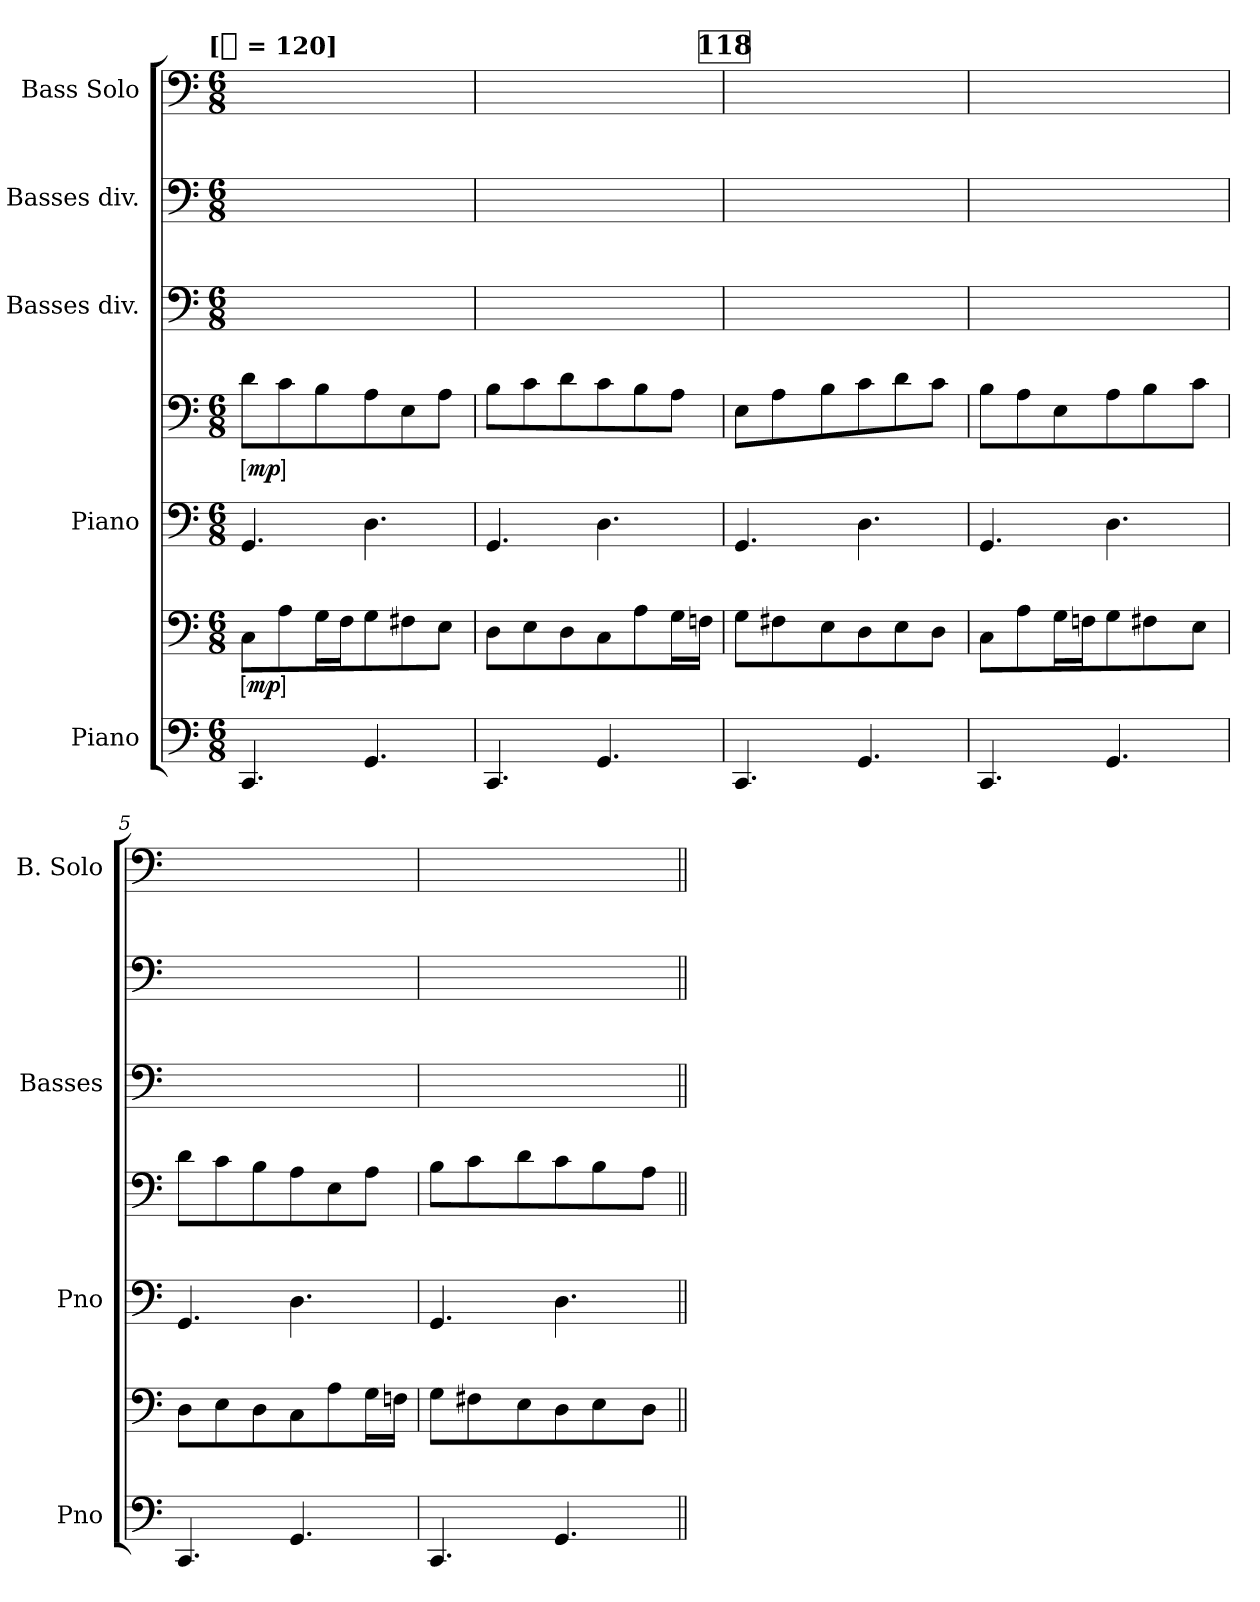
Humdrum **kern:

**kern	**kern	**dynam	**kern	**kern	**dynam	**kern	**kern	**kern
*part5	*part5	*part5	*part4	*part4	*part4	*part3	*part2	*part1
*staff7	*staff6	*staff6/7	*staff5	*staff4	*staff4/5	*staff3	*staff2	*staff1
*I"Piano	*	*	*I"Piano	*	*	*I"Basses div.	*I"Basses div.	*I"Bass Solo
*I'Pno	*	*	*I'Pno	*	*	*I'Basses	*	*I'B. Solo
*clefF4	*clefF4	*	*clefF4	*clefF4	*	*clefF4	*clefF4	*clefF4
*k[]	*k[]	*	*k[]	*k[]	*	*k[]	*k[]	*k[]
*C:	*C:	*	*C:	*C:	*	*C:	*C:	*C:
!!LO:TX:omd:t=[[quarter] = 120]
*M6/8	*M6/8	*	*M6/8	*M6/8	*	*M6/8	*M6/8	*M6/8
*MM120	*MM120	*	*MM120	*MM120	*	*MM120	*MM120	*MM120
=1	=1	=1	=1	=1	=1	=1	=1	=1
!	!	!LO:DY:ed=brack	!	!	!LO:DY:ed=brack	!	!	!
4.CC	8CL	mp	4.GG	8dL	mp	4%3ryy	4%3ryy	2ryy
.	8A	.	.	8c	.	.	.	.
.	16GL	.	.	8B	.	.	.	.
.	16FJ	.	.	.	.	.	.	.
4.GG	8G	.	4.D	8A	.	.	.	.
.	8F#X	.	.	8E	.	.	.	8ryy
.	8EJ	.	.	8AJ	.	.	.	8ryy
=2	=2	=2	=2	=2	=2	=2	=2	=2
4.CC	8DL	.	4.GG	8BL	.	4%3ryy	4%3ryy	8ryy
.	8E	.	.	8c	.	.	.	4.ryy
.	8D	.	.	8d	.	.	.	.
4.GG	8C	.	4.D	8c	.	.	.	.
.	8A	.	.	8B	.	.	.	8ryy
.	16GL	.	.	8AJ	.	.	.	16ryy
.	16FnJJ	.	.	.	.	.	.	16ryy
!!LO:REH:place=s1:t=118
=3	=3	=3	=3	=3	=3	=3	=3	=3
4.CC	8GL	.	4.GG	8EL	.	4%3ryy	4%3ryy	8ryy
.	8F#X	.	.	8A	.	.	.	16ryy
.	.	.	.	.	.	.	.	16ryy
.	8E	.	.	8B	.	.	.	2ryy
4.GG	8D	.	4.D	8c	.	.	.	.
.	8E	.	.	8d	.	.	.	.
.	8DJ	.	.	8cJ	.	.	.	.
=4	=4	=4	=4	=4	=4	=4	=4	=4
4.CC	8CL	.	4.GG	8BL	.	4%3ryy	4%3ryy	8ryy
.	8A	.	.	8A	.	.	.	8ryy
.	16GL	.	.	8E	.	.	.	16ryy
.	16FnJ	.	.	.	.	.	.	16ryy
4.GG	8G	.	4.D	8A	.	.	.	8ryy
.	8F#X	.	.	8B	.	.	.	16ryy
.	.	.	.	.	.	.	.	16ryy
.	8EJ	.	.	8cJ	.	.	.	8ryy
=5	=5	=5	=5	=5	=5	=5	=5	=5
4.CC	8DL	.	4.GG	8dL	.	4%3ryy	4%3ryy	2.ryy
.	8E	.	.	8c	.	.	.	.
.	8D	.	.	8B	.	.	.	.
4.GG	8C	.	4.D	8A	.	.	.	.
.	8A	.	.	8E	.	.	.	.
.	16GL	.	.	8AJ	.	.	.	.
.	16FnJJ	.	.	.	.	.	.	.
=6	=6	=6	=6	=6	=6	=6	=6	=6
4.CC	8GL	.	4.GG	8BL	.	8ryy	8ryy	8ryy
.	8F#X	.	.	8c	.	16ryy	8ryy	8ryy
.	.	.	.	.	.	16ryy	.	.
.	8E	.	.	8d	.	4ryy	4ryy	4ryy
4.GG	8D	.	4.D	8c	.	.	.	.
.	8E	.	.	8B	.	16ryy	16ryy	16ryy
.	.	.	.	.	.	16ryy	16ryy	16ryy
.	8DJ	.	.	8AJ	.	8ryy	8ryy	8ryy
=||	=||	=||	=||	=||	=||	=||	=||	=||
*-	*-	*-	*-	*-	*-	*-	*-	*-
